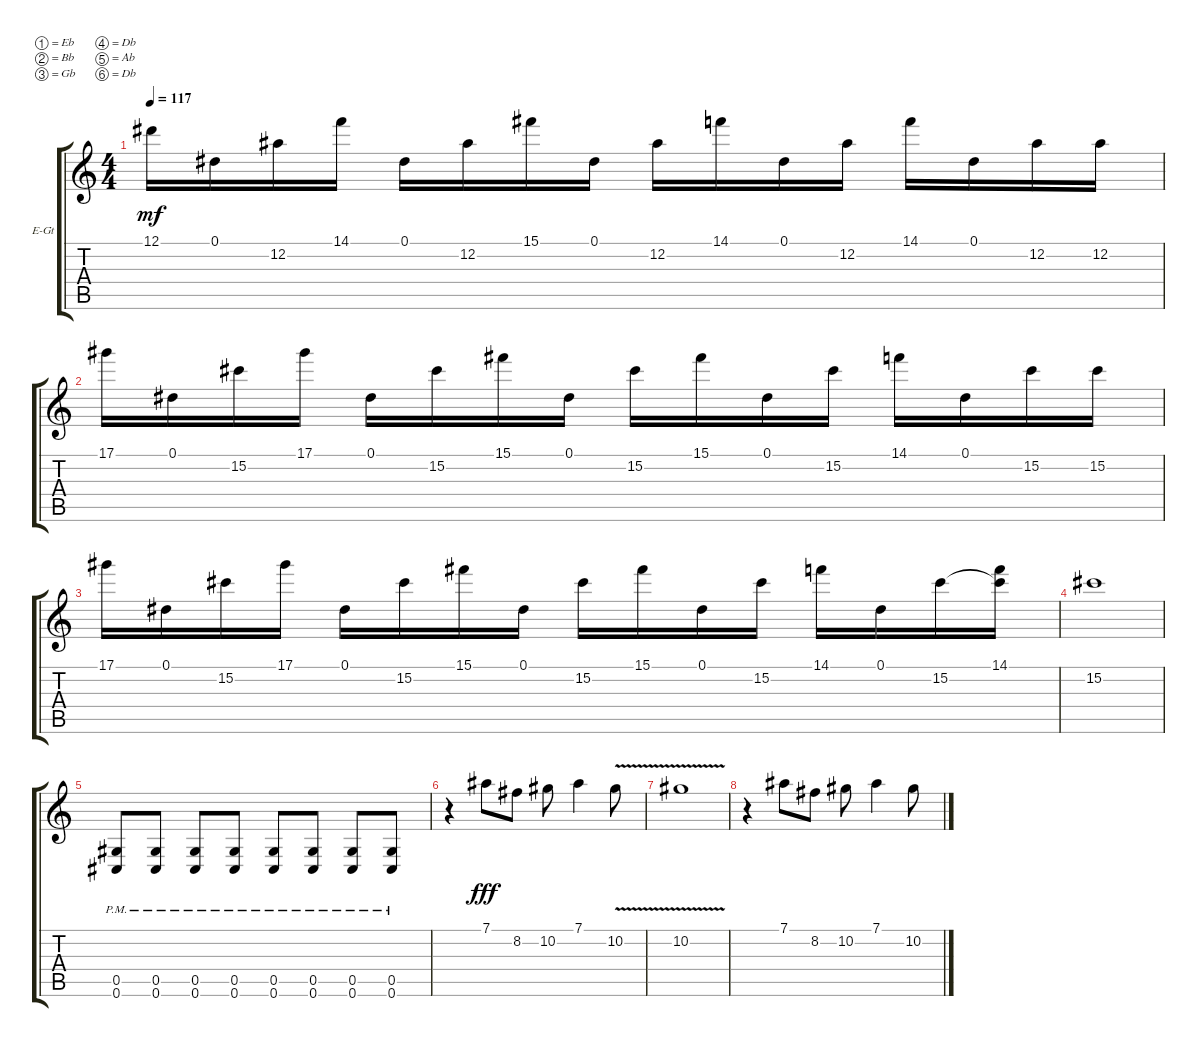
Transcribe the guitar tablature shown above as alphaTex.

\bracketExtendMode groupsimilarinstruments
\firstSystemTrackNameOrientation horizontal
\otherSystemsTrackNameOrientation horizontal
\track ("Lead Guitar" "E-Gt") {instrument distortionguitar}
\staff {score tabs}
\tuning (Eb4 Bb3 Gb3 Db3 Ab2 Db2)
\ts (4 4)
\tempo 117
\clef g2
\ks c
12.1.16{dy mf} 0.1.16 12.2.16 14.1.16 0.1.16 12.2.16 15.1.16 0.1.16 12.2.16 14.1.16 0.1.16 12.2.16 14.1.16 0.1.16 12.2.16 12.2.16 |
17.1.16 0.1.16 15.2.16 17.1.16 0.1.16 15.2.16 15.1.16 0.1.16 15.2.16 15.1.16 0.1.16 15.2.16 14.1.16 0.1.16 15.2.16 15.2.16 |
17.1.16 0.1.16 15.2.16 17.1.16 0.1.16 15.2.16 15.1.16 0.1.16 15.2.16 15.1.16 0.1.16 15.2.16 14.1.16 0.1.16 15.2.16 (14.1 15.2{t}).16 |
15.2.1 |
(0.6{pm} 0.5{pm}).8 (0.5{pm} 0.6{pm}).8 (0.5{pm} 0.6{pm}).8 (0.5{pm} 0.6{pm}).8 (0.5{pm} 0.6{pm}).8 (0.5{pm} 0.6{pm}).8 (0.5{pm} 0.6{pm}).8 (0.5{pm} 0.6{pm}).8 |
r.4 7.1.8{dy fff} 8.2.8 10.2.8 7.1.4 10.2{v}.8 |
10.2{v}.1 |
r.4 7.1.8 8.2.8 10.2.8 7.1.4 10.2{ss}.8
